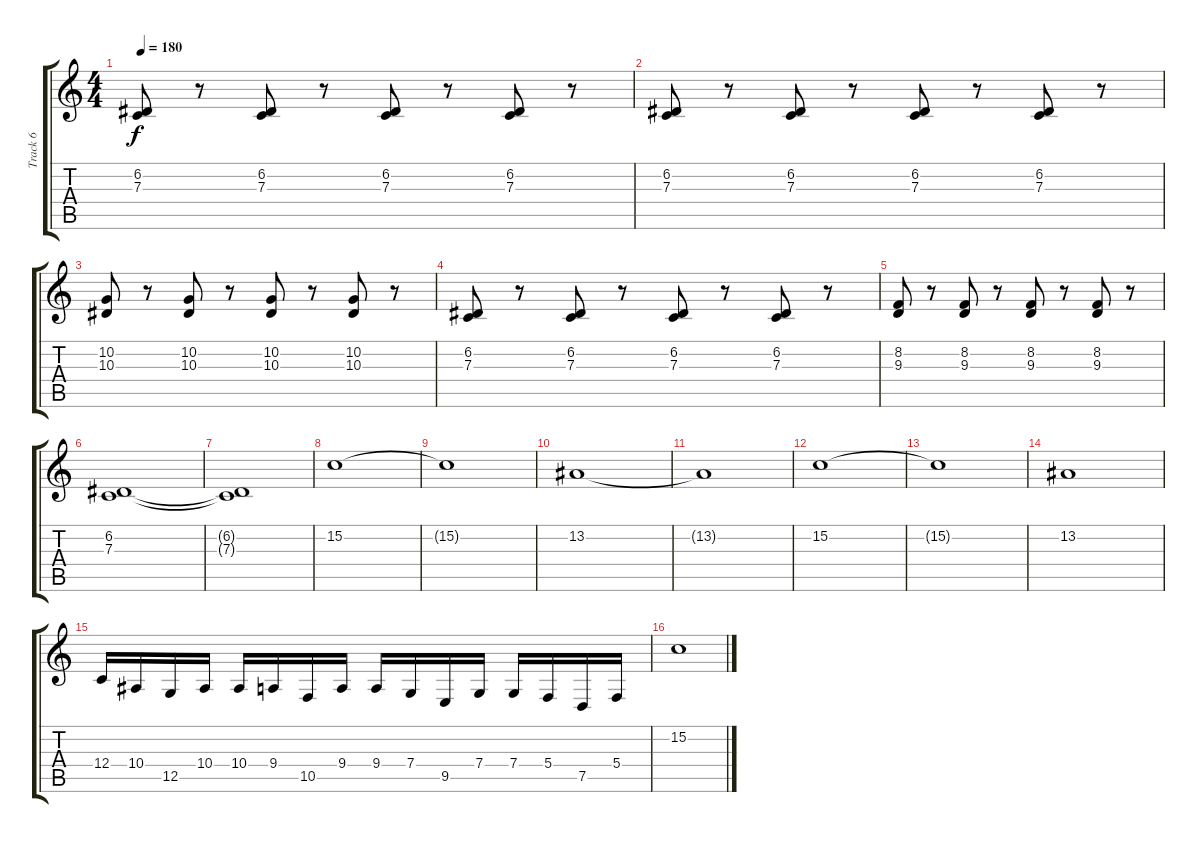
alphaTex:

\track ("Track 6" "Track 6") {instrument lead1square}
\staff {score tabs}
\tuning (D4 A3 F3 C3 G2 C2) {hide}
\ts (4 4)
\tempo 180
\clef g2
\ks c
(6.2 7.3).8{dy f} r.8 (6.2 7.3).8 r.8 (6.2 7.3).8 r.8 (6.2 7.3).8 r.8 |
(6.2 7.3).8 r.8 (6.2 7.3).8 r.8 (6.2 7.3).8 r.8 (6.2 7.3).8 r.8 |
(10.2 10.3).8 r.8 (10.2 10.3).8 r.8 (10.2 10.3).8 r.8 (10.2 10.3).8 r.8 |
(6.2 7.3).8 r.8 (6.2 7.3).8 r.8 (6.2 7.3).8 r.8 (6.2 7.3).8 r.8 |
(8.2 9.3).8 r.8 (8.2 9.3).8 r.8 (8.2 9.3).8 r.8 (8.2 9.3).8 r.8 |
(6.2 7.3).1 |
(6.2{t} 7.3{t}).1 |
15.2.1 |
15.2{t}.1 |
13.2.1 |
13.2{t}.1 |
15.2.1 |
15.2{t}.1 |
13.2.1 |
12.4.16 10.4.16 12.5.16 10.4.16 10.4.16 9.4.16 10.5.16 9.4.16 9.4.16 7.4.16 9.5.16 7.4.16 7.4.16 5.4.16 7.5.16 5.4.16 |
15.2.1
